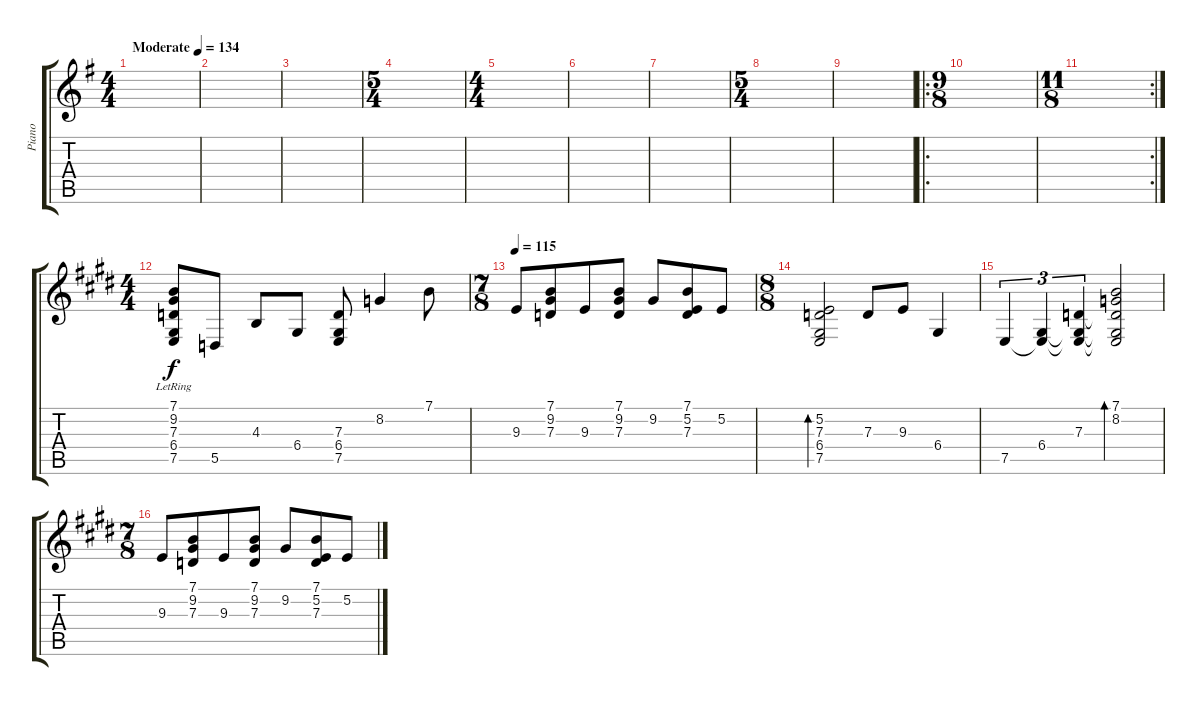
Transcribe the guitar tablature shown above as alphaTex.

\track ("Piano" "Piano") {instrument brightacousticpiano}
\staff {score tabs}
\tuning (E4 B3 G3 D3 A2 E2) {hide}
\ts (4 4)
\tempo (134 "Moderate")
\clef g2
\ks g
|
|
|
\ts (5 4)
|
\ts (4 4)
|
|
|
\ts (5 4)
|
|
\ro
\ts (9 8)
|
\rc 2
\ts (11 8)
|
\ts (4 4)
\ks e
(7.1{lr} 9.2{lr} 7.3{lr} 6.4{lr} 7.5{lr}).8 5.5.8 4.3.8 6.4.8 (7.3 6.4 7.5).8 8.2.4 7.1.8 |
\ts (7 8)
\tempo 115
9.3.8 (7.1 9.2 7.3).8 9.3.8 (7.1 9.2 7.3).8 9.2.8 (7.1 5.2 7.3).8 5.2.8 |
\ts (8 8)
(5.2 7.3 6.4 7.5).2{bd 480} 7.3.8 9.3.8 6.4.4 |
7.5.4{tu (3 2)} (6.4 7.5{t}).4{tu (3 2)} (7.3 6.4{t} 7.5{t}).4{tu (3 2)} (7.1 8.2 7.3{t} 6.4{t} 7.5{t}).2{bd 480} |
\ts (7 8)
9.3.8 (7.1 9.2 7.3).8 9.3.8 (7.1 9.2 7.3).8 9.2.8 (7.1 5.2 7.3).8 5.2.8
